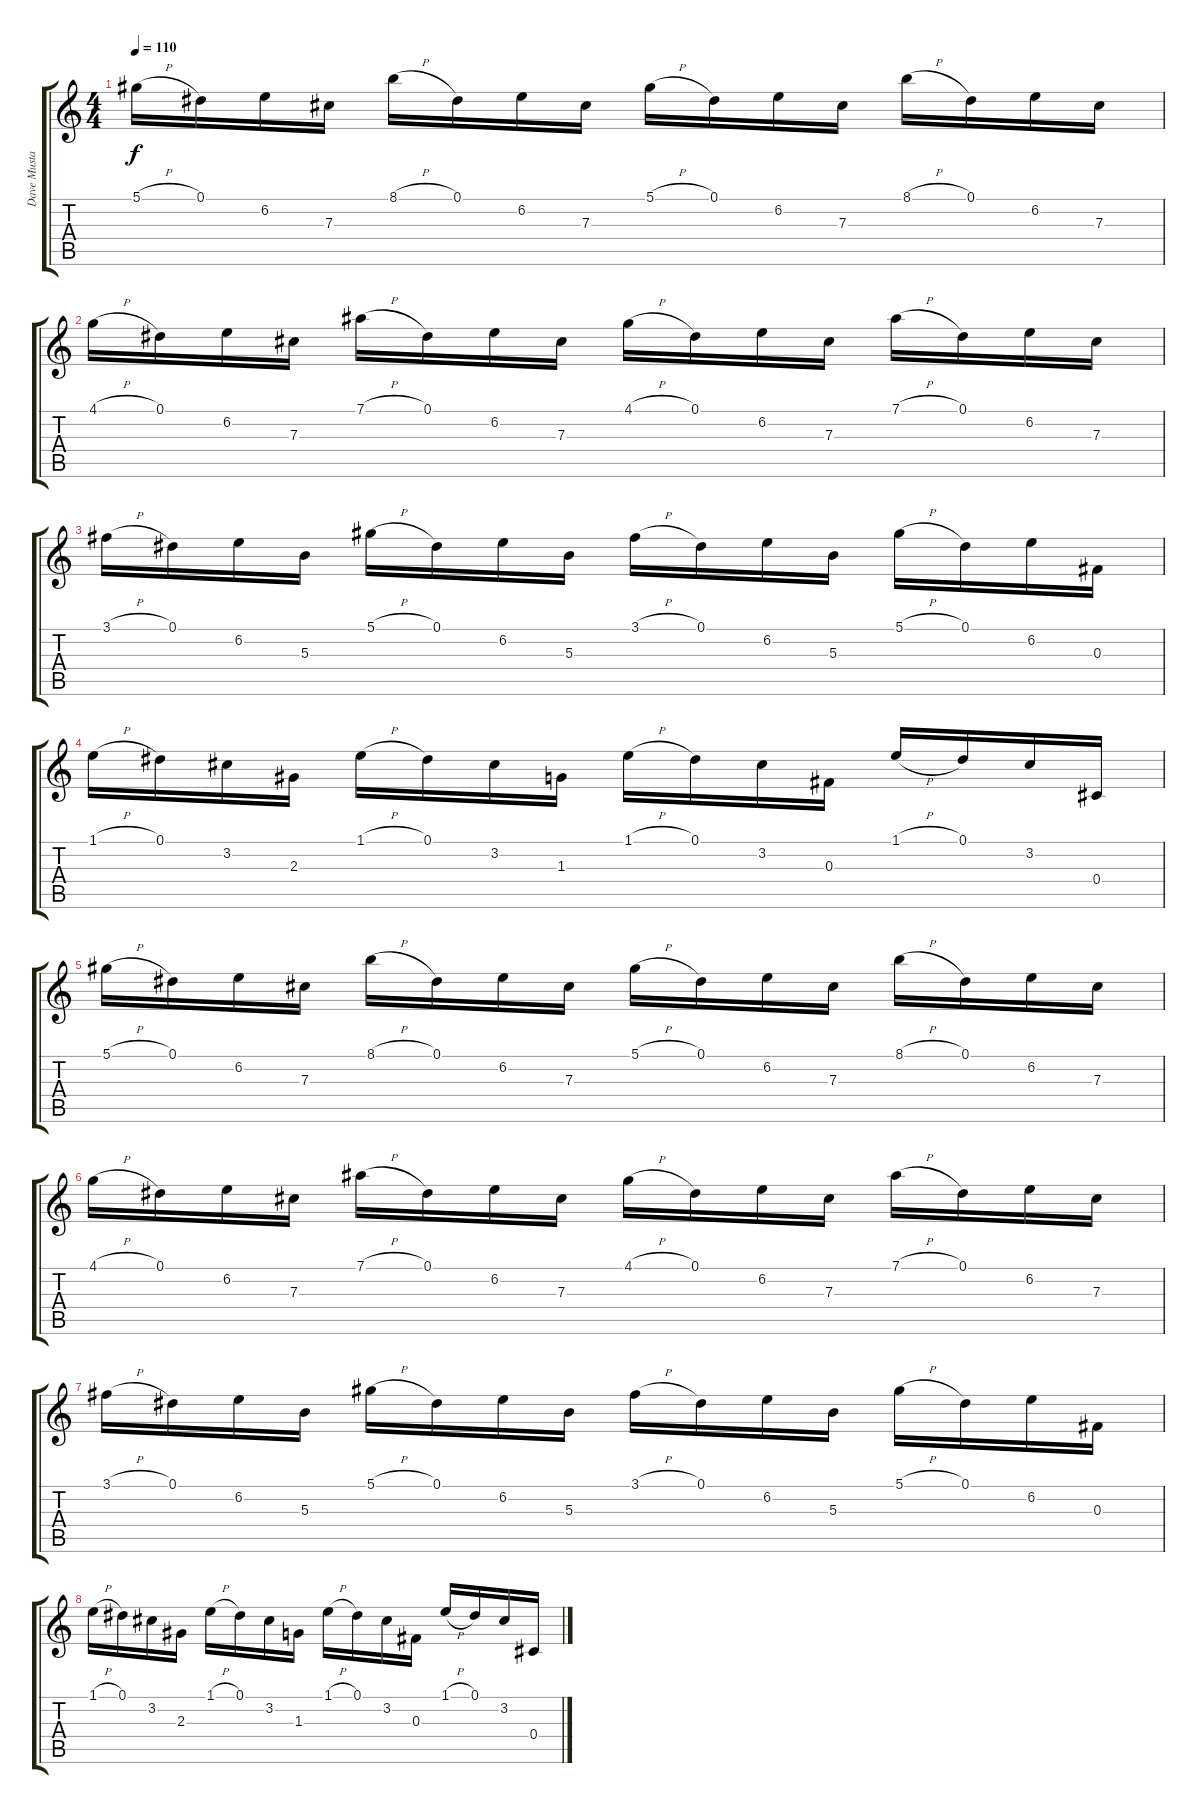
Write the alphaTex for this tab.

\track ("Dave Mustaine" "Dave Musta") {instrument distortionguitar}
\staff {score tabs}
\tuning (Eb4 Bb3 Gb3 Db3 Ab2 Eb2) {hide}
\ts (4 4)
\tempo 110
\clef g2
\ks c
5.1{h}.16{dy f} 0.1.16 6.2.16 7.3.16 8.1{h}.16 0.1.16 6.2.16 7.3.16 5.1{h}.16 0.1.16 6.2.16 7.3.16 8.1{h}.16 0.1.16 6.2.16 7.3.16 |
4.1{h}.16 0.1.16 6.2.16 7.3.16 7.1{h}.16 0.1.16 6.2.16 7.3.16 4.1{h}.16 0.1.16 6.2.16 7.3.16 7.1{h}.16 0.1.16 6.2.16 7.3.16 |
3.1{h}.16 0.1.16 6.2.16 5.3.16 5.1{h}.16 0.1.16 6.2.16 5.3.16 3.1{h}.16 0.1.16 6.2.16 5.3.16 5.1{h}.16 0.1.16 6.2.16 0.3.16 |
1.1{h}.16 0.1.16 3.2.16 2.3.16 1.1{h}.16 0.1.16 3.2.16 1.3.16 1.1{h}.16 0.1.16 3.2.16 0.3.16 1.1{h}.16 0.1.16 3.2.16 0.4.16 |
5.1{h}.16 0.1.16 6.2.16 7.3.16 8.1{h}.16 0.1.16 6.2.16 7.3.16 5.1{h}.16 0.1.16 6.2.16 7.3.16 8.1{h}.16 0.1.16 6.2.16 7.3.16 |
4.1{h}.16 0.1.16 6.2.16 7.3.16 7.1{h}.16 0.1.16 6.2.16 7.3.16 4.1{h}.16 0.1.16 6.2.16 7.3.16 7.1{h}.16 0.1.16 6.2.16 7.3.16 |
3.1{h}.16 0.1.16 6.2.16 5.3.16 5.1{h}.16 0.1.16 6.2.16 5.3.16 3.1{h}.16 0.1.16 6.2.16 5.3.16 5.1{h}.16 0.1.16 6.2.16 0.3.16 |
1.1{h}.16 0.1.16 3.2.16 2.3.16 1.1{h}.16 0.1.16 3.2.16 1.3.16 1.1{h}.16 0.1.16 3.2.16 0.3.16 1.1{h}.16 0.1.16 3.2.16 0.4.16
